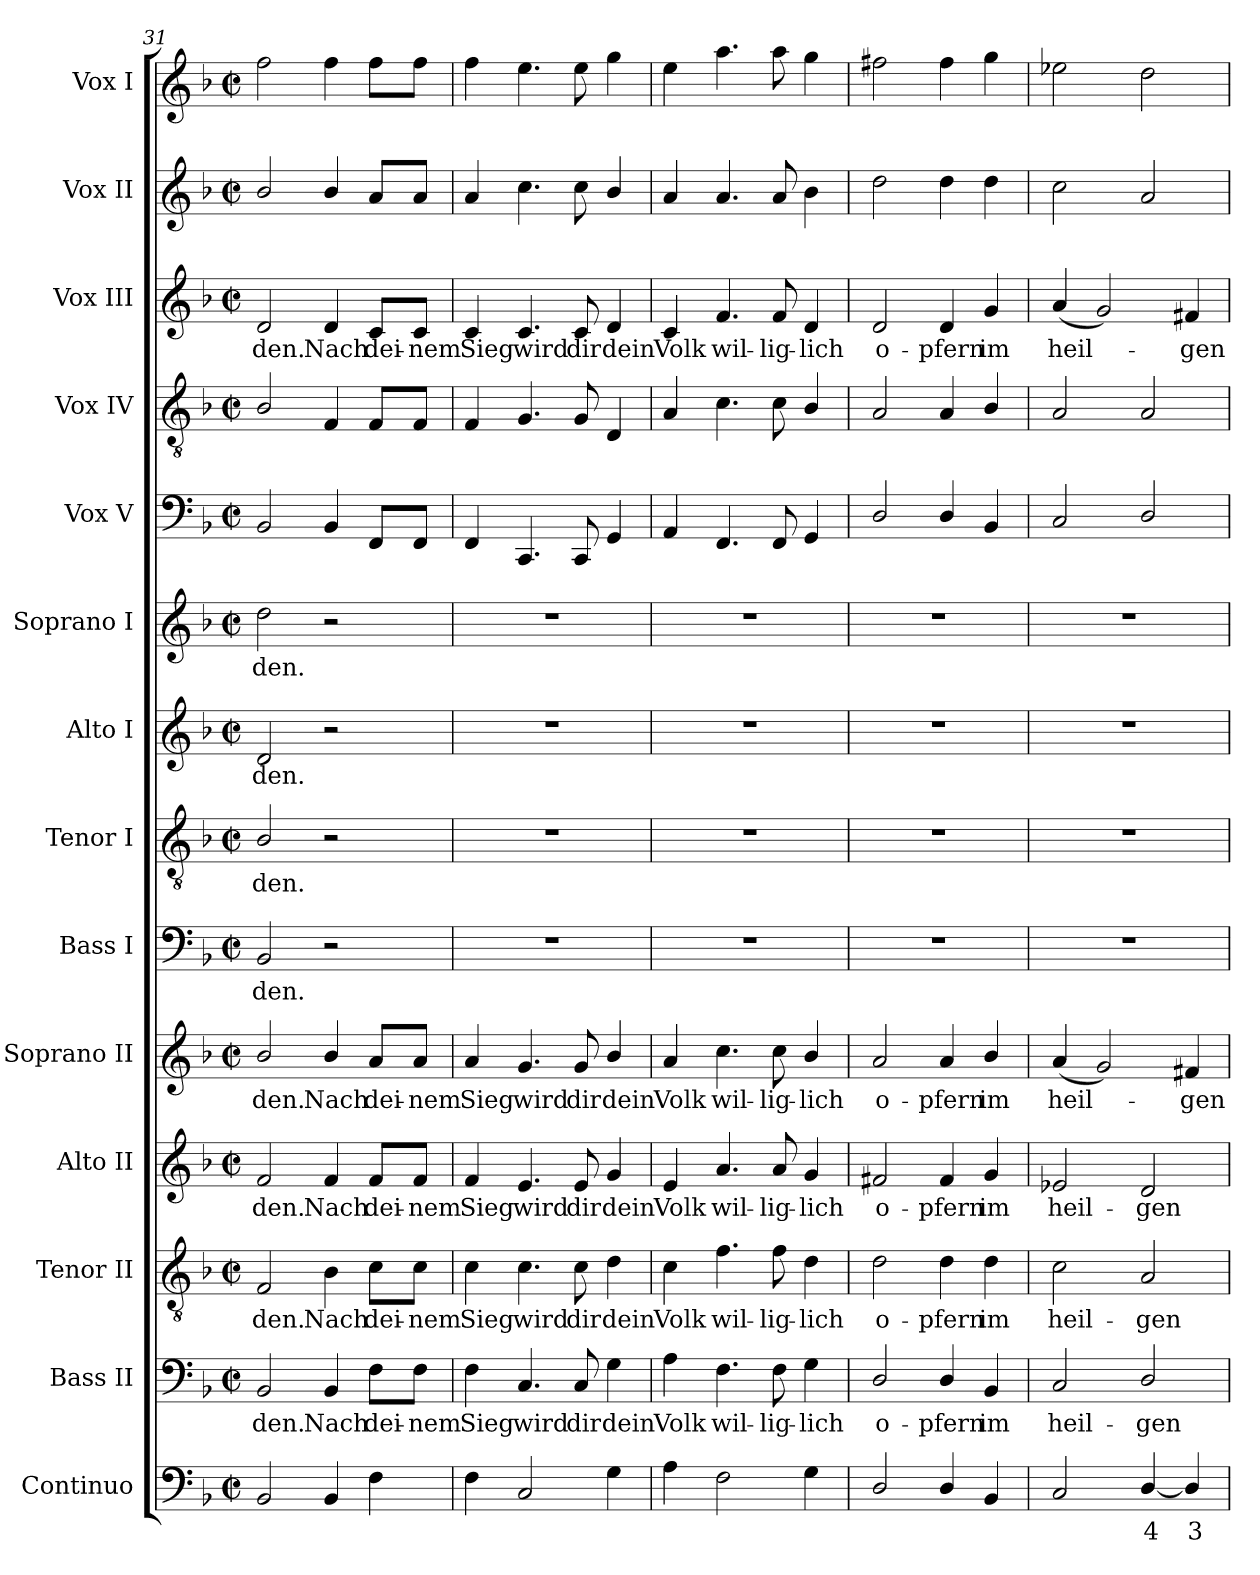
**kern	**text	**kern	**text	**kern	**text	**kern	**text	**kern	**text	**kern	**text	**kern	**text	**kern	**text	**kern	**text	**kern	**kern	**kern	**text	**kern	**kern
*part14	*part14	*part13	*part13	*part12	*part12	*part11	*part11	*part10	*part10	*part9	*part9	*part8	*part8	*part7	*part7	*part6	*part6	*part5	*part4	*part3	*part3	*part2	*part1
*staff14	*staff14	*staff13	*staff13	*staff12	*staff12	*staff11	*staff11	*staff10	*staff10	*staff9	*staff9	*staff8	*staff8	*staff7	*staff7	*staff6	*staff6	*staff5	*staff4	*staff3	*staff3	*staff2	*staff1
*I"Continuo	*	*I"Bass II	*	*I"Tenor II	*	*I"Alto II	*	*I"Soprano II	*	*I"Bass I	*	*I"Tenor I	*	*I"Alto I	*	*I"Soprano I	*	*I"Vox V	*I"Vox IV	*I"Vox III	*	*I"Vox II	*I"Vox I
*	*	*I'B	*	*I'T	*	*I'A	*	*I'S	*	*I'B	*	*I'T	*	*I'A	*	*I'S	*	*	*	*	*	*	*
*clefF4	*	*clefF4	*	*clefGv2	*	*clefG2	*	*clefG2	*	*clefF4	*	*clefGv2	*	*clefG2	*	*clefG2	*	*clefF4	*clefGv2	*clefG2	*	*clefG2	*clefG2
*k[b-]	*	*k[b-]	*	*k[b-]	*	*k[b-]	*	*k[b-]	*	*k[b-]	*	*k[b-]	*	*k[b-]	*	*k[b-]	*	*k[b-]	*k[b-]	*k[b-]	*	*k[b-]	*k[b-]
*F:	*	*F:	*	*F:	*	*F:	*	*F:	*	*F:	*	*F:	*	*F:	*	*F:	*	*F:	*F:	*F:	*	*F:	*F:
*M2/2	*	*M2/2	*	*M2/2	*	*M2/2	*	*M2/2	*	*M2/2	*	*M2/2	*	*M2/2	*	*M2/2	*	*M2/2	*M2/2	*M2/2	*	*M2/2	*M2/2
*met(c|)	*	*met(c|)	*	*met(c|)	*	*met(c|)	*	*met(c|)	*	*met(c|)	*	*met(c|)	*	*met(c|)	*	*met(c|)	*	*met(c|)	*met(c|)	*met(c|)	*	*met(c|)	*met(c|)
=31	=31	=31	=31	=31	=31	=31	=31	=31	=31	=31	=31	=31	=31	=31	=31	=31	=31	=31	=31	=31	=31	=31	=31
!	!	!	!LO:LY:b	!	!LO:LY:b	!	!LO:LY:b	!	!LO:LY:b	!	!LO:LY:b	!	!LO:LY:b	!	!LO:LY:b	!	!LO:LY:b	!	!	!	!LO:LY:b	!	!
2BB-	.	2BB-	-den.	2F	den.	2f	-den.	2b-/	den.	2BB-	-den.	2B-/	-den.	2d	den.	2dd	-den.	2BB-	2B-/	2d	-den.	2b-/	2ff
!	!	!	!LO:LY:b	!	!LO:LY:b	!	!LO:LY:b	!	!LO:LY:b	!	!	!	!	!	!	!	!	!	!	!	!LO:LY:b	!	!
4BB-	.	4BB-	Nach	4B-	Nach	4f	Nach	4b-/	Nach	2r	.	2r	.	2r	.	2r	.	4BB-	4F	4d	Nach	4b-/	4ff
!	!	!	!LO:LY:b	!	!LO:LY:b	!	!LO:LY:b	!	!LO:LY:b	!	!	!	!	!	!	!	!	!	!	!	!LO:LY:b	!	!
4F	.	8F\L	dei-	8c\L	dei-	8f/L	dei-	8a/L	dei-	.	.	.	.	.	.	.	.	8FFL	8FL	8c/L	dei-	8aL	8ffL
!	!	!	!LO:LY:b	!	!LO:LY:b	!	!LO:LY:b	!	!LO:LY:b	!	!	!	!	!	!	!	!	!	!	!	!LO:LY:b	!	!
.	.	8F\J	-nem	8c\J	-nem	8f/J	-nem	8a/J	-nem	.	.	.	.	.	.	.	.	8FFJ	8FJ	8c/J	-nem	8aJ	8ffJ
=32	=32	=32	=32	=32	=32	=32	=32	=32	=32	=32	=32	=32	=32	=32	=32	=32	=32	=32	=32	=32	=32	=32	=32
!	!	!	!LO:LY:b	!	!LO:LY:b	!	!LO:LY:b	!	!LO:LY:b	!	!	!	!	!	!	!	!	!	!	!	!LO:LY:b	!	!
4F	.	4F	Sieg	4c	Sieg	4f	Sieg	4a	Sieg	1r	.	1r	.	1r	.	1r	.	4FF	4F	4c	Sieg	4a	4ff
!	!	!	!LO:LY:b	!	!LO:LY:b	!	!LO:LY:b	!	!LO:LY:b	!	!	!	!	!	!	!	!	!	!	!	!LO:LY:b	!	!
2C	.	4.C	wird	4.c	wird	4.e	wird	4.g	wird	.	.	.	.	.	.	.	.	4.CC	4.G	4.c	wird	4.cc	4.ee
!	!	!	!LO:LY:b	!	!LO:LY:b	!	!LO:LY:b	!	!LO:LY:b	!	!	!	!	!	!	!	!	!	!	!	!LO:LY:b	!	!
.	.	8C	dir	8c	dir	8e	dir	8g	dir	.	.	.	.	.	.	.	.	8CC	8G	8c	dir	8cc	8ee
!	!	!	!LO:LY:b	!	!LO:LY:b	!	!LO:LY:b	!	!LO:LY:b	!	!	!	!	!	!	!	!	!	!	!	!LO:LY:b	!	!
4G	.	4G	dein	4d	dein	4g	dein	4b-/	dein	.	.	.	.	.	.	.	.	4GG	4D	4d	dein	4b-/	4gg
=33	=33	=33	=33	=33	=33	=33	=33	=33	=33	=33	=33	=33	=33	=33	=33	=33	=33	=33	=33	=33	=33	=33	=33
!	!	!	!LO:LY:b	!	!LO:LY:b	!	!LO:LY:b	!	!LO:LY:b	!	!	!	!	!	!	!	!	!	!	!	!LO:LY:b	!	!
4A	.	4A	Volk	4c	Volk	4e	Volk	4a	Volk	1r	.	1r	.	1r	.	1r	.	4AA	4A	4c	Volk	4a	4ee
!	!	!	!LO:LY:b	!	!LO:LY:b	!	!LO:LY:b	!	!LO:LY:b	!	!	!	!	!	!	!	!	!	!	!	!LO:LY:b	!	!
2F	.	4.F	wil-	4.f	wil-	4.a	wil-	4.cc	wil-	.	.	.	.	.	.	.	.	4.FF	4.c	4.f	wil-	4.a	4.aa
!	!	!	!LO:LY:b	!	!LO:LY:b	!	!LO:LY:b	!	!LO:LY:b	!	!	!	!	!	!	!	!	!	!	!	!LO:LY:b	!	!
.	.	8F	-lig-	8f	-lig-	8a	-lig-	8cc	-lig-	.	.	.	.	.	.	.	.	8FF	8c	8f	-lig-	8a	8aa
!	!	!	!LO:LY:b	!	!LO:LY:b	!	!LO:LY:b	!	!LO:LY:b	!	!	!	!	!	!	!	!	!	!	!	!LO:LY:b	!	!
4G	.	4G	-lich	4d	-lich	4g	-lich	4b-/	-lich	.	.	.	.	.	.	.	.	4GG	4B-/	4d	-lich	4b-	4gg
=34	=34	=34	=34	=34	=34	=34	=34	=34	=34	=34	=34	=34	=34	=34	=34	=34	=34	=34	=34	=34	=34	=34	=34
!	!	!	!LO:LY:b	!	!LO:LY:b	!	!LO:LY:b	!	!LO:LY:b	!	!	!	!	!	!	!	!	!	!	!	!LO:LY:b	!	!
2D/	.	2D/	o-	2d	o-	2f#X	o-	2a	o-	1r	.	1r	.	1r	.	1r	.	2D/	2A	2d	o-	2dd	2ff#X
!	!	!	!LO:LY:b	!	!LO:LY:b	!	!LO:LY:b	!	!LO:LY:b	!	!	!	!	!	!	!	!	!	!	!	!LO:LY:b	!	!
4D/	.	4D/	-pfern	4d	-pfern	4f#	-pfern	4a	-pfern	.	.	.	.	.	.	.	.	4D/	4A	4d	-pfern	4dd	4ff#
!	!	!	!LO:LY:b	!	!LO:LY:b	!	!LO:LY:b	!	!LO:LY:b	!	!	!	!	!	!	!	!	!	!	!	!LO:LY:b	!	!
4BB-	.	4BB-	im	4d	im	4g	im	4b-/	im	.	.	.	.	.	.	.	.	4BB-	4B-/	4g	im	4dd	4gg
=35	=35	=35	=35	=35	=35	=35	=35	=35	=35	=35	=35	=35	=35	=35	=35	=35	=35	=35	=35	=35	=35	=35	=35
!	!	!	!LO:LY:b	!	!LO:LY:b	!	!LO:LY:b	!	!LO:LY:b	!	!	!	!	!	!	!	!	!	!	!	!LO:LY:b	!	!
2C	.	2C	heil-	2c	heil-	2e-X	heil-	(<4a	heil-	1r	.	1r	.	1r	.	1r	.	2C	2A	(<4a	heil-	2cc	2ee-X
.	.	.	.	.	.	.	.	2g)	.	.	.	.	.	.	.	.	.	.	.	2g)	.	.	.
!	!LO:LY:b	!	!LO:LY:b	!	!LO:LY:b	!	!LO:LY:b	!	!	!	!	!	!	!	!	!	!	!	!	!	!	!	!
[4D/	4	2D/	-gen	2A	-gen	2d	-gen	.	.	.	.	.	.	.	.	.	.	2D/	2A	.	.	2a	2dd
!	!LO:LY:b	!	!	!	!	!	!	!	!LO:LY:b	!	!	!	!	!	!	!	!	!	!	!	!LO:LY:b	!	!
4D/]	3	.	.	.	.	.	.	4f#X	gen	.	.	.	.	.	.	.	.	.	.	4f#X	gen	.	.
=	=	=	=	=	=	=	=	=	=	=	=	=	=	=	=	=	=	=	=	=	=	=	=
*-	*-	*-	*-	*-	*-	*-	*-	*-	*-	*-	*-	*-	*-	*-	*-	*-	*-	*-	*-	*-	*-	*-	*-
